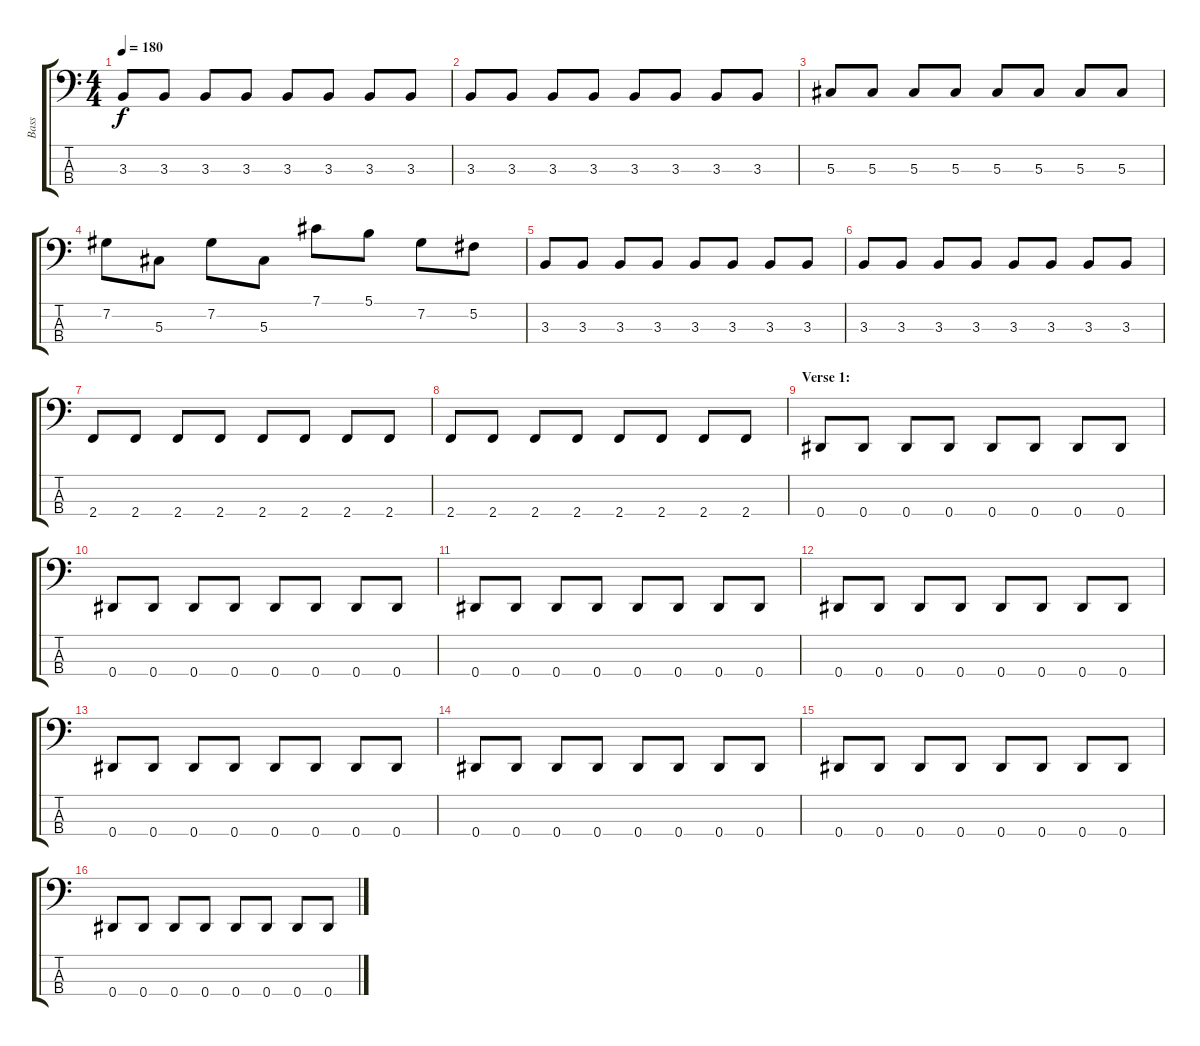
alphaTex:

\track ("Bass" "Bass") {instrument electricbassfinger}
\staff {score tabs}
\tuning (Gb2 Db2 Ab1 Eb1) {hide}
\ts (4 4)
\tempo 180
\clef f4
\ks c
3.3.8{dy f} 3.3.8 3.3.8 3.3.8 3.3.8 3.3.8 3.3.8 3.3.8 |
3.3.8 3.3.8 3.3.8 3.3.8 3.3.8 3.3.8 3.3.8 3.3.8 |
5.3.8 5.3.8 5.3.8 5.3.8 5.3.8 5.3.8 5.3.8 5.3.8 |
7.2.8 5.3.8 7.2.8 5.3.8 7.1.8 5.1.8 7.2.8 5.2.8 |
3.3.8 3.3.8 3.3.8 3.3.8 3.3.8 3.3.8 3.3.8 3.3.8 |
3.3.8 3.3.8 3.3.8 3.3.8 3.3.8 3.3.8 3.3.8 3.3.8 |
2.4.8 2.4.8 2.4.8 2.4.8 2.4.8 2.4.8 2.4.8 2.4.8 |
2.4.8 2.4.8 2.4.8 2.4.8 2.4.8 2.4.8 2.4.8 2.4.8 |
\section ("" "Verse 1:")
0.4.8 0.4.8 0.4.8 0.4.8 0.4.8 0.4.8 0.4.8 0.4.8 |
0.4.8 0.4.8 0.4.8 0.4.8 0.4.8 0.4.8 0.4.8 0.4.8 |
0.4.8 0.4.8 0.4.8 0.4.8 0.4.8 0.4.8 0.4.8 0.4.8 |
0.4.8 0.4.8 0.4.8 0.4.8 0.4.8 0.4.8 0.4.8 0.4.8 |
0.4.8 0.4.8 0.4.8 0.4.8 0.4.8 0.4.8 0.4.8 0.4.8 |
0.4.8 0.4.8 0.4.8 0.4.8 0.4.8 0.4.8 0.4.8 0.4.8 |
0.4.8 0.4.8 0.4.8 0.4.8 0.4.8 0.4.8 0.4.8 0.4.8 |
0.4.8 0.4.8 0.4.8 0.4.8 0.4.8 0.4.8 0.4.8 0.4.8
